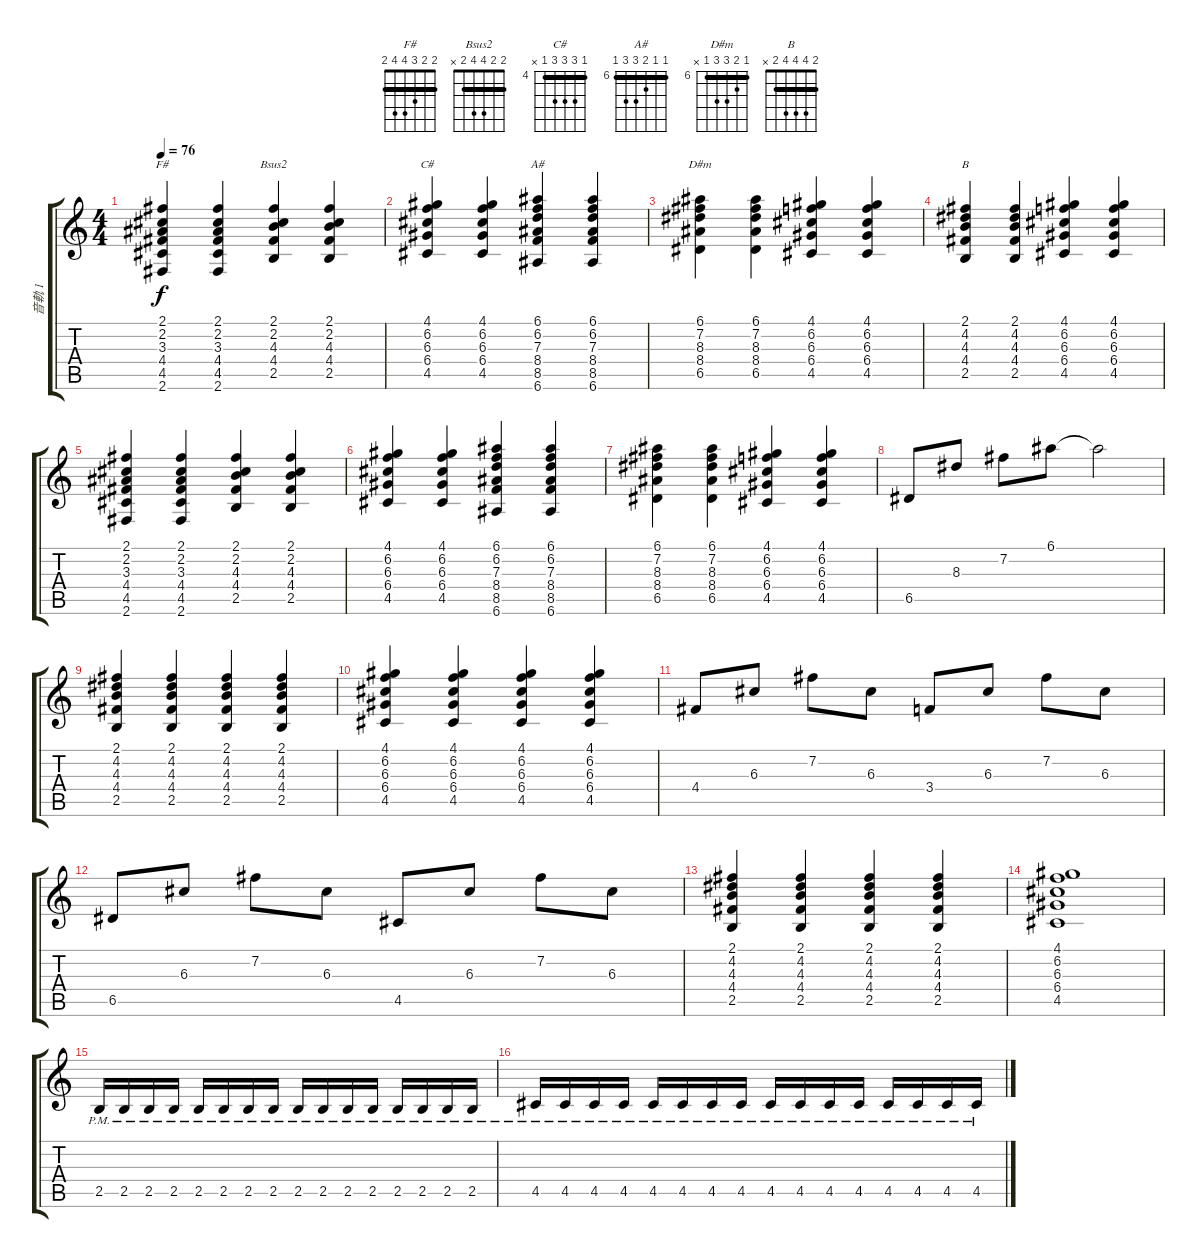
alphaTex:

\track ("音軌 1" "音軌 1") {instrument electricguitarjazz}
\staff {score tabs}
\tuning (E4 B3 G3 D3 A2 E2) {hide}
\chord ("F#" 2 2 3 4 4 2) {barre 2}
\chord ("Bsus2" 2 2 4 4 2 x) {barre 2}
\chord ("C#" 4 6 6 6 4 x) {firstfret 4 barre 4}
\chord ("A#" 6 6 7 8 8 6) {firstfret 6 barre 6}
\chord ("D#m" 6 7 8 8 6 x) {firstfret 6 barre 6}
\chord ("B" 2 4 4 4 2 x) {barre 2}
\ts (4 4)
\tempo 76
\clef g2
\ks c
(2.1 2.2 3.3 4.4 4.5 2.6).4{ch "F#" dy f instrument electricguitarjazz} (2.1 2.2 3.3 4.4 4.5 2.6).4 (2.1 2.2 4.3 4.4 2.5).4{ch "Bsus2"} (2.1 2.2 4.3 4.4 2.5).4 |
(4.1 6.2 6.3 6.4 4.5).4{ch "C#"} (4.1 6.2 6.3 6.4 4.5).4 (6.1 6.2 7.3 8.4 8.5 6.6).4{ch "A#"} (6.1 6.2 7.3 8.4 8.5 6.6).4 |
(6.1 7.2 8.3 8.4 6.5).4{ch "D#m"} (6.1 7.2 8.3 8.4 6.5).4 (4.1 6.2 6.3 6.4 4.5).4 (4.1 6.2 6.3 6.4 4.5).4 |
(2.1 4.2 4.3 4.4 2.5).4{ch "B"} (2.1 4.2 4.3 4.4 2.5).4 (4.1 6.2 6.3 6.4 4.5).4 (4.1 6.2 6.3 6.4 4.5).4 |
(2.1 2.2 3.3 4.4 4.5 2.6).4 (2.1 2.2 3.3 4.4 4.5 2.6).4 (2.1 2.2 4.3 4.4 2.5).4 (2.1 2.2 4.3 4.4 2.5).4 |
(4.1 6.2 6.3 6.4 4.5).4 (4.1 6.2 6.3 6.4 4.5).4 (6.1 6.2 7.3 8.4 8.5 6.6).4 (6.1 6.2 7.3 8.4 8.5 6.6).4 |
(6.1 7.2 8.3 8.4 6.5).4 (6.1 7.2 8.3 8.4 6.5).4 (4.1 6.2 6.3 6.4 4.5).4 (4.1 6.2 6.3 6.4 4.5).4 |
6.5.8 8.3.8 7.2.8 6.1.8 6.1{t}.2 |
(2.1 4.2 4.3 4.4 2.5).4 (2.1 4.2 4.3 4.4 2.5).4 (2.1 4.2 4.3 4.4 2.5).4 (2.1 4.2 4.3 4.4 2.5).4 |
(4.1 6.2 6.3 6.4 4.5).4 (4.1 6.2 6.3 6.4 4.5).4 (4.1 6.2 6.3 6.4 4.5).4 (4.1 6.2 6.3 6.4 4.5).4 |
4.4.8 6.3.8 7.2.8 6.3.8 3.4.8 6.3.8 7.2.8 6.3.8 |
6.5.8 6.3.8 7.2.8 6.3.8 4.5.8 6.3.8 7.2.8 6.3.8 |
(2.1 4.2 4.3 4.4 2.5).4 (2.1 4.2 4.3 4.4 2.5).4 (2.1 4.2 4.3 4.4 2.5).4 (2.1 4.2 4.3 4.4 2.5).4 |
(4.1 6.2 6.3 6.4 4.5).1 |
2.5{pm}.16 2.5{pm}.16 2.5{pm}.16 2.5{pm}.16 2.5{pm}.16 2.5{pm}.16 2.5{pm}.16 2.5{pm}.16 2.5{pm}.16 2.5{pm}.16 2.5{pm}.16 2.5{pm}.16 2.5{pm}.16 2.5{pm}.16 2.5{pm}.16 2.5{pm}.16 |
4.5{pm}.16 4.5{pm}.16 4.5{pm}.16 4.5{pm}.16 4.5{pm}.16 4.5{pm}.16 4.5{pm}.16 4.5{pm}.16 4.5{pm}.16 4.5{pm}.16 4.5{pm}.16 4.5{pm}.16 4.5{pm}.16 4.5{pm}.16 4.5{pm}.16 4.5{pm}.16
